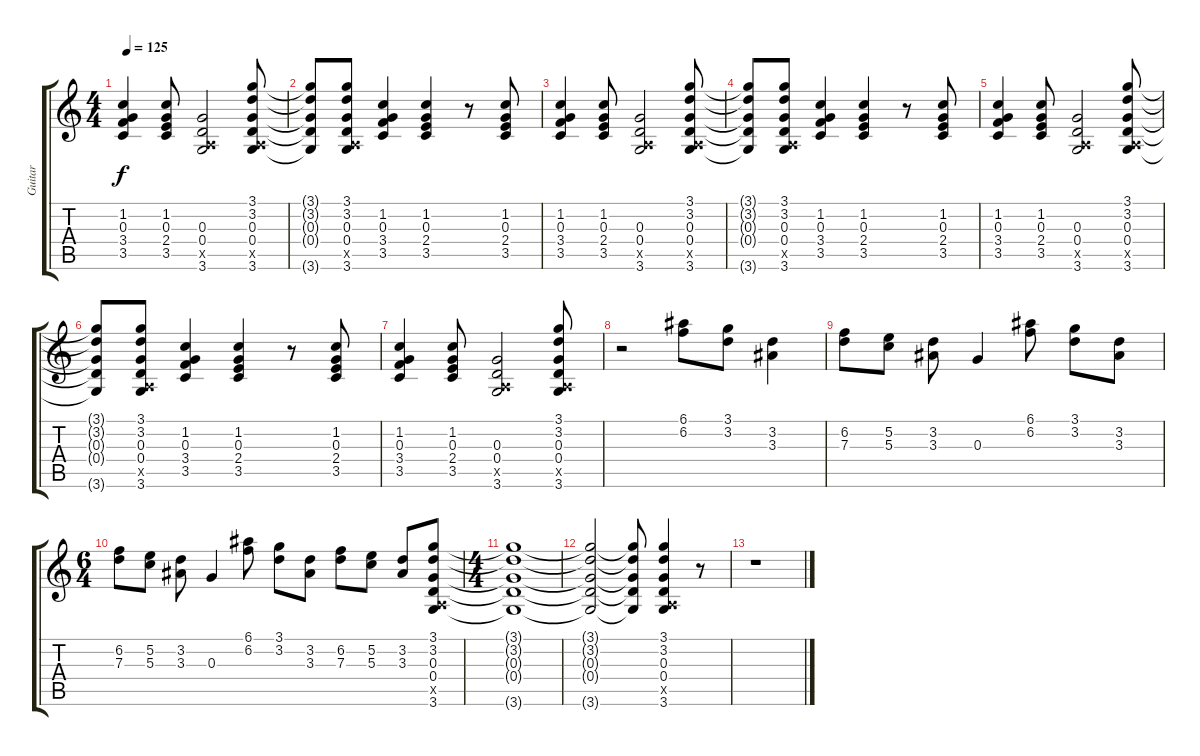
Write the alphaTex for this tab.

\track ("Guitar" "Guitar") {instrument distortionguitar}
\staff {score tabs}
\tuning (E4 B3 G3 D3 A2 E2) {hide}
\ts (4 4)
\tempo 125
\clef g2
\ks c
(1.2 0.3 3.4 3.5).4{dy f} (1.2 0.3 2.4 3.5).8 (0.3 0.4 0.5{x} 3.6).2 (3.1 3.2 0.3 0.4 0.5{x} 3.6).8 |
(3.1{t} 3.2{t} 0.3{t} 0.4{t} 3.6{t}).8 (3.1 3.2 0.3 0.4 0.5{x} 3.6).8 (1.2 0.3 3.4 3.5).4 (1.2 0.3 2.4 3.5).4 r.8 (1.2 0.3 2.4 3.5).8 |
(1.2 0.3 3.4 3.5).4 (1.2 0.3 2.4 3.5).8 (0.3 0.4 0.5{x} 3.6).2 (3.1 3.2 0.3 0.4 0.5{x} 3.6).8 |
(3.1{t} 3.2{t} 0.3{t} 0.4{t} 3.6{t}).8 (3.1 3.2 0.3 0.4 0.5{x} 3.6).8 (1.2 0.3 3.4 3.5).4 (1.2 0.3 2.4 3.5).4 r.8 (1.2 0.3 2.4 3.5).8 |
(1.2 0.3 3.4 3.5).4 (1.2 0.3 2.4 3.5).8 (0.3 0.4 0.5{x} 3.6).2 (3.1 3.2 0.3 0.4 0.5{x} 3.6).8 |
(3.1{t} 3.2{t} 0.3{t} 0.4{t} 3.6{t}).8 (3.1 3.2 0.3 0.4 0.5{x} 3.6).8 (1.2 0.3 3.4 3.5).4 (1.2 0.3 2.4 3.5).4 r.8 (1.2 0.3 2.4 3.5).8 |
(1.2 0.3 3.4 3.5).4 (1.2 0.3 2.4 3.5).8 (0.3 0.4 0.5{x} 3.6).2 (3.1 3.2 0.3 0.4 0.5{x} 3.6).8 |
r.2 (6.1 6.2).8 (3.1 3.2).8 (3.2 3.3).4 |
(6.2 7.3).8 (5.2 5.3).8 (3.2 3.3).8 0.3.4 (6.1 6.2).8 (3.1 3.2).8 (3.2 3.3).8 |
\ts (6 4)
(6.2 7.3).8 (5.2 5.3).8 (3.2 3.3).8 0.3.4 (6.1 6.2).8 (3.1 3.2).8 (3.2 3.3).8 (6.2 7.3).8 (5.2 5.3).8 (3.2 3.3).8 (3.1 3.2 0.3 0.4 0.5{x} 3.6).8 |
\ts (4 4)
(3.1{t} 3.2{t} 0.3{t} 0.4{t} 3.6{t}).1 |
(3.1{t} 3.2{t} 0.3{t} 0.4{t} 3.6{t}).2 (3.1{t} 3.2{t} 0.3{t} 0.4{t} 3.6{t}).8 (3.1 3.2 0.3 0.4 0.5{x} 3.6).4 r.8 |
r.1
